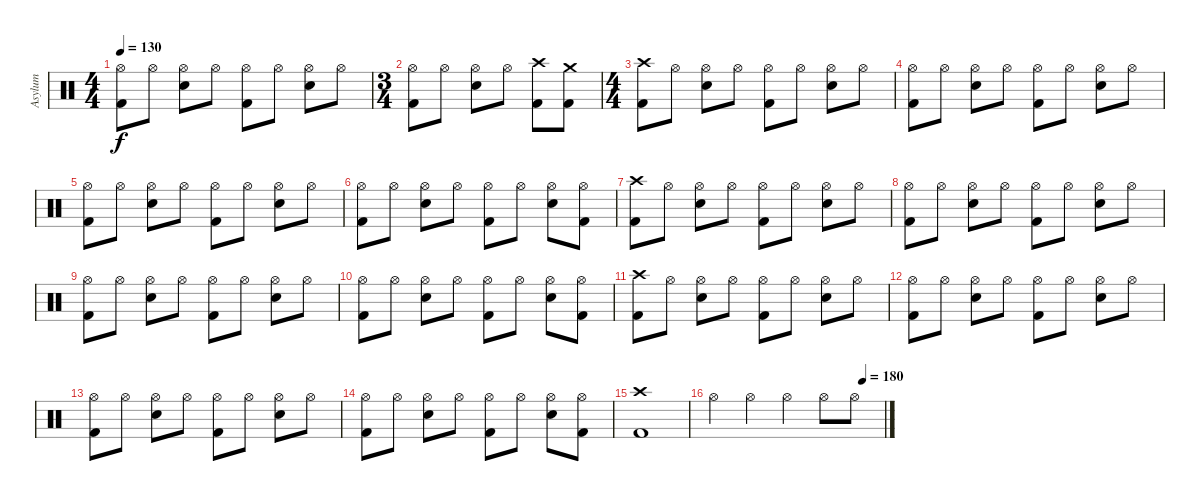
\track ("Asylum" "Asylum") {instrument percussion}
\staff {score}
\articulation defaults
\ts (4 4)
\tempo 130
\clef neutral
\ks c
("Hi-Hat (open)" "Kick (hit) 2").8{dy f} "Hi-Hat (open)".8 ("Hi-Hat (open)" "Electric Snare (hit)").8 "Hi-Hat (open)".8 ("Hi-Hat (open)" "Kick (hit) 2").8 "Hi-Hat (open)".8 ("Hi-Hat (open)" "Electric Snare (hit)").8 "Hi-Hat (open)".8 |
\ts (3 4)
("Hi-Hat (open)" "Kick (hit) 2").8 "Hi-Hat (open)".8 ("Hi-Hat (open)" "Electric Snare (hit)").8 "Hi-Hat (open)".8 ("Crash high (hit)" "Kick (hit) 2").8 ("Crash medium (hit)" "Kick (hit) 2").8 |
\ts (4 4)
("Crash high (hit)" "Kick (hit) 2").8 "Hi-Hat (open)".8 ("Hi-Hat (open)" "Electric Snare (hit)").8 "Hi-Hat (open)".8 ("Hi-Hat (open)" "Kick (hit) 2").8 "Hi-Hat (open)".8 ("Hi-Hat (open)" "Electric Snare (hit)").8 "Hi-Hat (open)".8 |
("Hi-Hat (open)" "Kick (hit) 2").8 "Hi-Hat (open)".8 ("Hi-Hat (open)" "Electric Snare (hit)").8 "Hi-Hat (open)".8 ("Hi-Hat (open)" "Kick (hit) 2").8 "Hi-Hat (open)".8 ("Hi-Hat (open)" "Electric Snare (hit)").8 "Hi-Hat (open)".8 |
("Hi-Hat (open)" "Kick (hit) 2").8 "Hi-Hat (open)".8 ("Hi-Hat (open)" "Electric Snare (hit)").8 "Hi-Hat (open)".8 ("Hi-Hat (open)" "Kick (hit) 2").8 "Hi-Hat (open)".8 ("Hi-Hat (open)" "Electric Snare (hit)").8 "Hi-Hat (open)".8 |
("Hi-Hat (open)" "Kick (hit) 2").8 "Hi-Hat (open)".8 ("Hi-Hat (open)" "Electric Snare (hit)").8 "Hi-Hat (open)".8 ("Hi-Hat (open)" "Kick (hit) 2").8 "Hi-Hat (open)".8 ("Hi-Hat (open)" "Electric Snare (hit)").8 ("Hi-Hat (open)" "Kick (hit) 2").8 |
("Crash high (hit)" "Kick (hit) 2").8 "Hi-Hat (open)".8 ("Hi-Hat (open)" "Electric Snare (hit)").8 "Hi-Hat (open)".8 ("Hi-Hat (open)" "Kick (hit) 2").8 "Hi-Hat (open)".8 ("Hi-Hat (open)" "Electric Snare (hit)").8 "Hi-Hat (open)".8 |
("Hi-Hat (open)" "Kick (hit) 2").8 "Hi-Hat (open)".8 ("Hi-Hat (open)" "Electric Snare (hit)").8 "Hi-Hat (open)".8 ("Hi-Hat (open)" "Kick (hit) 2").8 "Hi-Hat (open)".8 ("Hi-Hat (open)" "Electric Snare (hit)").8 "Hi-Hat (open)".8 |
("Hi-Hat (open)" "Kick (hit) 2").8 "Hi-Hat (open)".8 ("Hi-Hat (open)" "Electric Snare (hit)").8 "Hi-Hat (open)".8 ("Hi-Hat (open)" "Kick (hit) 2").8 "Hi-Hat (open)".8 ("Hi-Hat (open)" "Electric Snare (hit)").8 "Hi-Hat (open)".8 |
("Hi-Hat (open)" "Kick (hit) 2").8 "Hi-Hat (open)".8 ("Hi-Hat (open)" "Electric Snare (hit)").8 "Hi-Hat (open)".8 ("Hi-Hat (open)" "Kick (hit) 2").8 "Hi-Hat (open)".8 ("Hi-Hat (open)" "Electric Snare (hit)").8 ("Hi-Hat (open)" "Kick (hit) 2").8 |
("Crash high (hit)" "Kick (hit) 2").8 "Hi-Hat (open)".8 ("Hi-Hat (open)" "Electric Snare (hit)").8 "Hi-Hat (open)".8 ("Hi-Hat (open)" "Kick (hit) 2").8 "Hi-Hat (open)".8 ("Hi-Hat (open)" "Electric Snare (hit)").8 "Hi-Hat (open)".8 |
("Hi-Hat (open)" "Kick (hit) 2").8 "Hi-Hat (open)".8 ("Hi-Hat (open)" "Electric Snare (hit)").8 "Hi-Hat (open)".8 ("Hi-Hat (open)" "Kick (hit) 2").8 "Hi-Hat (open)".8 ("Hi-Hat (open)" "Electric Snare (hit)").8 "Hi-Hat (open)".8 |
("Hi-Hat (open)" "Kick (hit) 2").8 "Hi-Hat (open)".8 ("Hi-Hat (open)" "Electric Snare (hit)").8 "Hi-Hat (open)".8 ("Hi-Hat (open)" "Kick (hit) 2").8 "Hi-Hat (open)".8 ("Hi-Hat (open)" "Electric Snare (hit)").8 "Hi-Hat (open)".8 |
("Hi-Hat (open)" "Kick (hit) 2").8 "Hi-Hat (open)".8 ("Hi-Hat (open)" "Electric Snare (hit)").8 "Hi-Hat (open)".8 ("Hi-Hat (open)" "Kick (hit) 2").8 "Hi-Hat (open)".8 ("Hi-Hat (open)" "Electric Snare (hit)").8 ("Hi-Hat (open)" "Kick (hit) 2").8 |
("Crash high (hit)" "Kick (hit) 2").1 |
\tempo (180 0.875)
"Hi-Hat (open)".4 "Hi-Hat (open)".4 "Hi-Hat (open)".4 "Hi-Hat (open)".8 "Hi-Hat (open)".8
